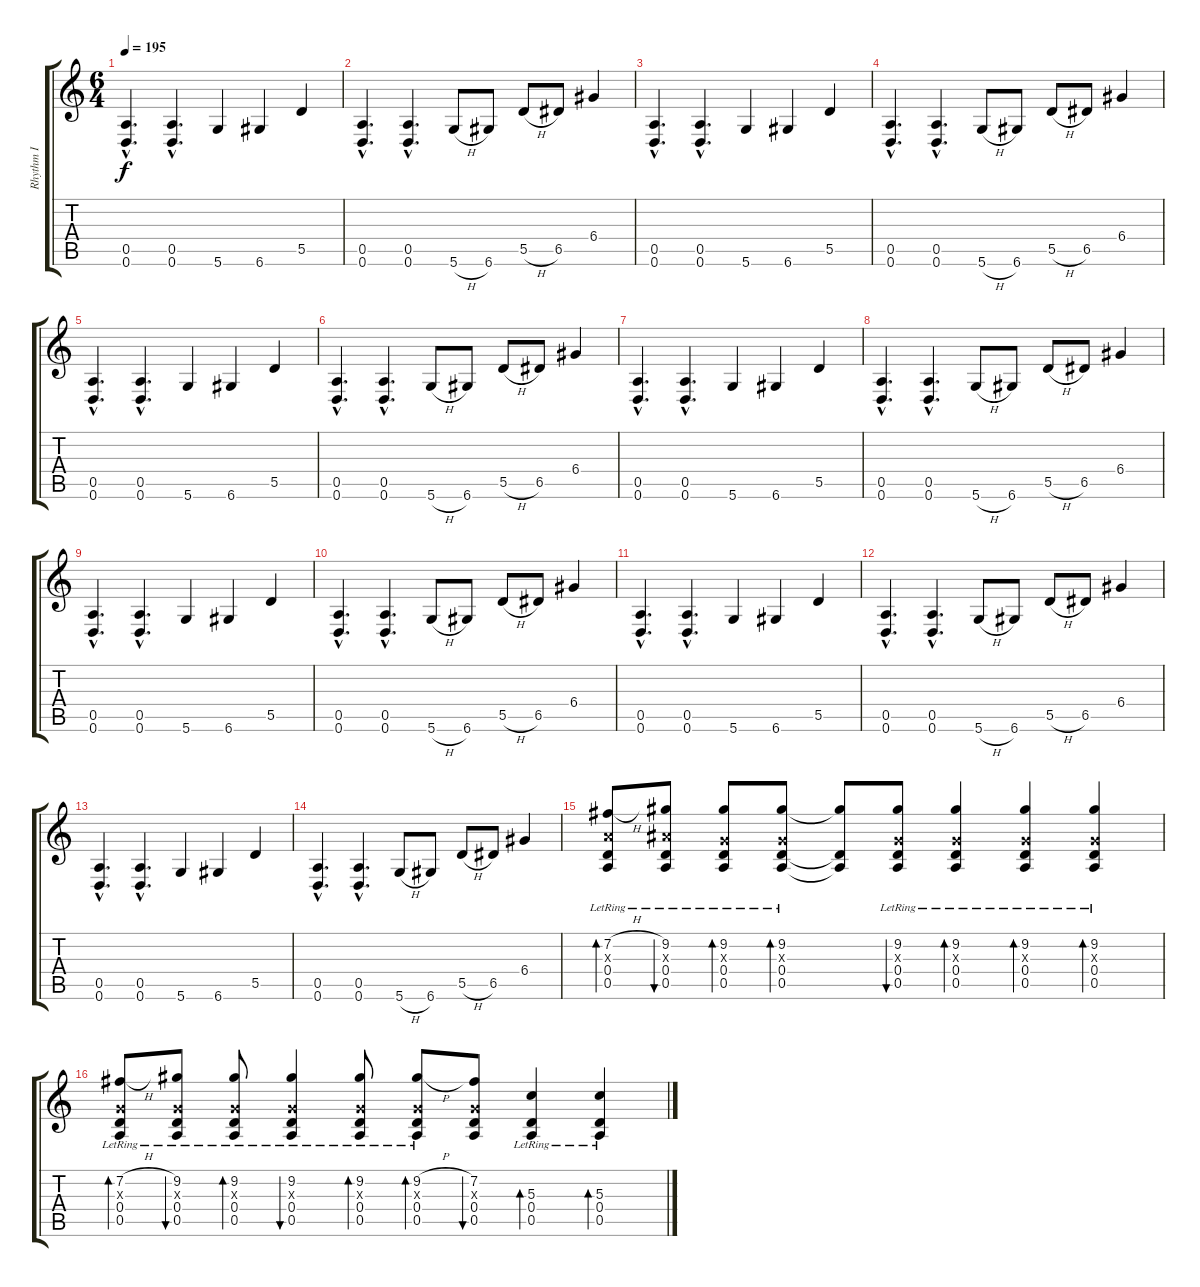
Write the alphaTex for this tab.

\track ("Rhythm I" "Rhythm I") {instrument overdrivenguitar}
\staff {score tabs}
\tuning (E4 B3 G3 D3 A2 D2) {hide}
\ts (6 4)
\tempo 195
\clef g2
\ks c
(0.5{hac} 0.6{hac}).4{d dy f} (0.5{hac} 0.6{hac}).4{d} 5.6.4 6.6.4 5.5.4 |
(0.5{hac} 0.6{hac}).4{d} (0.5{hac} 0.6{hac}).4{d} 5.6{h}.8 6.6.8 5.5{h}.8 6.5.8 6.4.4 |
(0.5{hac} 0.6{hac}).4{d} (0.5{hac} 0.6{hac}).4{d} 5.6.4 6.6.4 5.5.4 |
(0.5{hac} 0.6{hac}).4{d} (0.5{hac} 0.6{hac}).4{d} 5.6{h}.8 6.6.8 5.5{h}.8 6.5.8 6.4.4 |
(0.5{hac} 0.6{hac}).4{d} (0.5{hac} 0.6{hac}).4{d} 5.6.4 6.6.4 5.5.4 |
(0.5{hac} 0.6{hac}).4{d} (0.5{hac} 0.6{hac}).4{d} 5.6{h}.8 6.6.8 5.5{h}.8 6.5.8 6.4.4 |
(0.5{hac} 0.6{hac}).4{d} (0.5{hac} 0.6{hac}).4{d} 5.6.4 6.6.4 5.5.4 |
(0.5{hac} 0.6{hac}).4{d} (0.5{hac} 0.6{hac}).4{d} 5.6{h}.8 6.6.8 5.5{h}.8 6.5.8 6.4.4 |
(0.5{hac} 0.6{hac}).4{d} (0.5{hac} 0.6{hac}).4{d} 5.6.4 6.6.4 5.5.4 |
(0.5{hac} 0.6{hac}).4{d} (0.5{hac} 0.6{hac}).4{d} 5.6{h}.8 6.6.8 5.5{h}.8 6.5.8 6.4.4 |
(0.5{hac} 0.6{hac}).4{d} (0.5{hac} 0.6{hac}).4{d} 5.6.4 6.6.4 5.5.4 |
(0.5{hac} 0.6{hac}).4{d} (0.5{hac} 0.6{hac}).4{d} 5.6{h}.8 6.6.8 5.5{h}.8 6.5.8 6.4.4 |
(0.5{hac} 0.6{hac}).4{d} (0.5{hac} 0.6{hac}).4{d} 5.6.4 6.6.4 5.5.4 |
(0.5{hac} 0.6{hac}).4{d} (0.5{hac} 0.6{hac}).4{d} 5.6{h}.8 6.6.8 5.5{h}.8 6.5.8 6.4.4 |
(7.2{h} 2.3{x} 0.4{lr} 0.5{lr}).8{bd 60} (9.2{lr} 3.3{x} 0.4{lr} 0.5{lr}).8{bu 60} (9.2{lr} 0.3{x} 0.4{lr} 0.5{lr}).8{bd 60} (9.2{lr} 0.3{x} 0.4{lr} 0.5{lr}).8{bd 60} (9.2{t} 0.4{t} 0.5{t}).8 (9.2{lr} 0.3{x} 0.4{lr} 0.5{lr}).8{bu 60} (9.2{lr} 0.3{x} 0.4{lr} 0.5{lr}).4{bd 60} (9.2{lr} 0.3{x} 0.4{lr} 0.5{lr}).4{bd 60} (9.2{lr} 0.3{x} 0.4{lr} 0.5{lr}).4{bd 60} |
(7.2{h} 0.3{x} 0.4{lr} 0.5{lr}).8{bd 60} (9.2{lr} 0.3{x} 0.4{lr} 0.5{lr}).8{bu 60} (9.2{lr} 0.3{x} 0.4{lr} 0.5{lr}).8{bd 60} (9.2{lr} 0.3{x} 0.4{lr} 0.5{lr}).4{bu 60} (9.2{lr} 0.3{x} 0.4{lr} 0.5{lr}).8{bd 60} (9.2{h} 0.3{x} 0.4{lr} 0.5{lr}).8{bd 60} (7.2 0.3{x} 0.4 0.5).8{bu 60} (5.3{lr} 0.4{lr} 0.5{lr}).4{bd 60} (5.3{lr} 0.4{lr} 0.5{lr}).4{bd 60}
